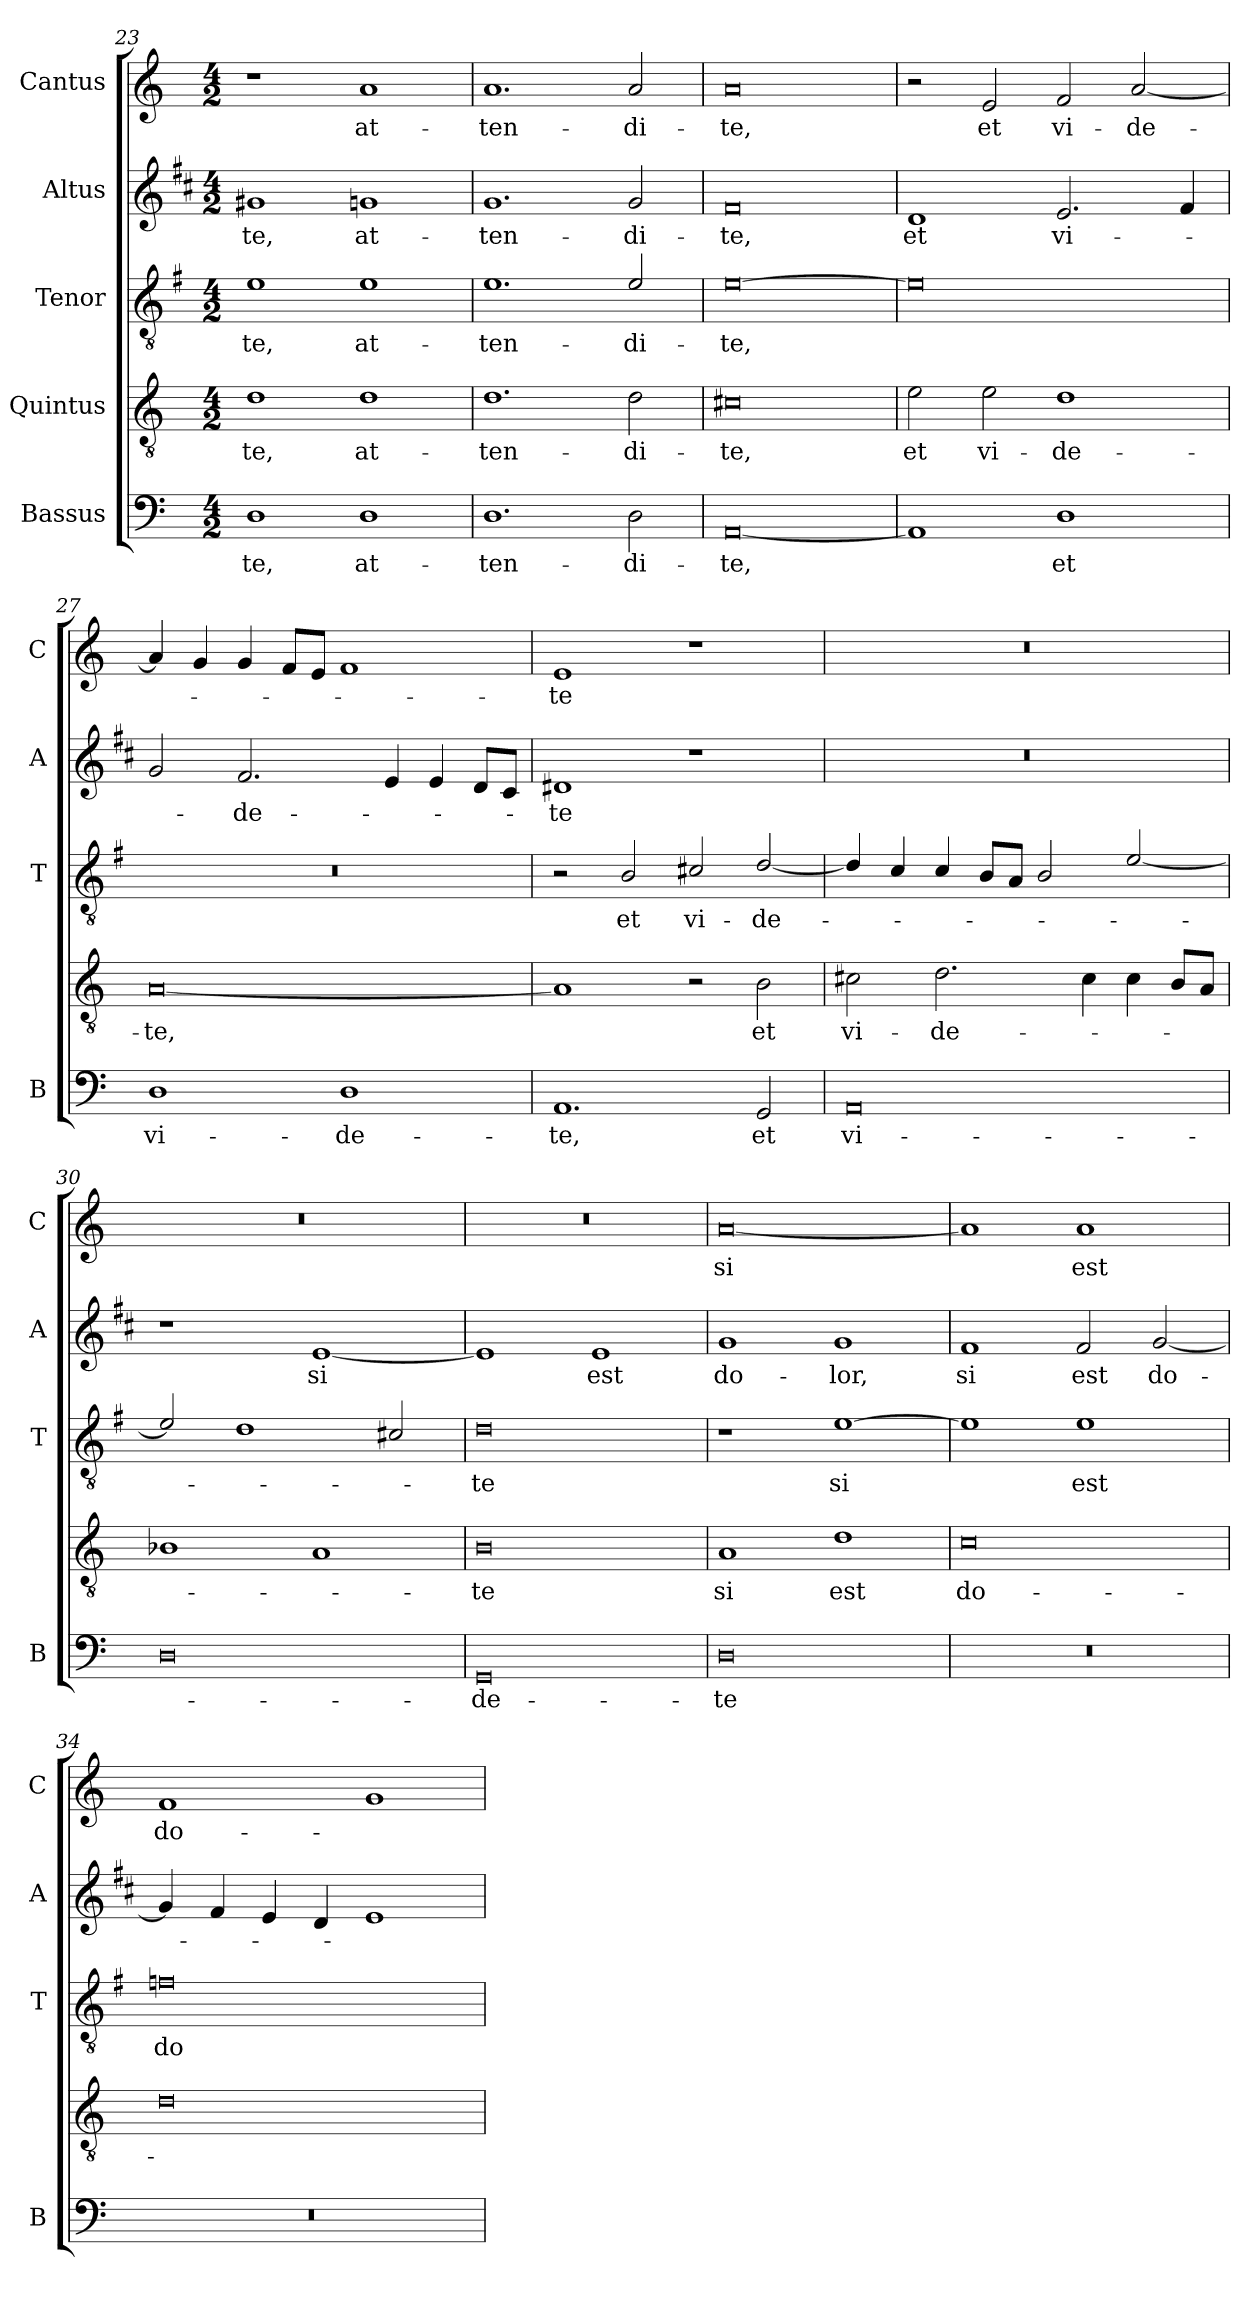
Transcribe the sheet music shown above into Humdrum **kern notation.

**kern	**text	**kern	**text	**kern	**text	**kern	**text	**kern	**text
*part5	*part5	*part4	*part4	*part3	*part3	*part2	*part2	*part1	*part1
*staff5	*staff5	*staff4	*staff4	*staff3	*staff3	*staff2	*staff2	*staff1	*staff1
*I"Bassus	*	*I"Quintus	*	*I"Tenor	*	*I"Altus	*	*I"Cantus	*
*I'B	*	*	*	*I'T	*	*I'A	*	*I'C	*
*clefF4	*	*clefGv2	*	*clefGv2	*	*clefG2	*	*clefG2	*
*	*	*	*	*ITrd4c7	*	*ITrd1c2	*	*	*
*k[]	*	*k[]	*	*k[]	*	*k[]	*	*k[]	*
*C:	*	*C:	*	*C:	*	*C:	*	*C:	*
*M4/2	*	*M4/2	*	*M4/2	*	*M4/2	*	*M4/2	*
=23	=23	=23	=23	=23	=23	=23	=23	=23	=23
!	!LO:LY:b	!	!LO:LY:b	!	!LO:LY:b	!	!LO:LY:b	!	!
1D	-te,	1d	-te,	1A	-te,	1f#X	-te,	1r	.
!	!LO:LY:b	!	!LO:LY:b	!	!LO:LY:b	!	!LO:LY:b	!	!LO:LY:b
1D	at-	1d	at-	1A	at-	1fn	at-	1a	at-
=24	=24	=24	=24	=24	=24	=24	=24	=24	=24
!	!LO:LY:b	!	!LO:LY:b	!	!LO:LY:b	!	!LO:LY:b	!	!LO:LY:b
1.D	-ten-	1.d	-ten-	1.A	-ten-	1.f	-ten-	1.a	-ten-
!	!LO:LY:b	!	!LO:LY:b	!	!LO:LY:b	!	!LO:LY:b	!	!LO:LY:b
2D\	-di-	2d\	-di-	2A/	-di-	2f/	-di-	2a/	-di-
=25	=25	=25	=25	=25	=25	=25	=25	=25	=25
!	!LO:LY:b	!	!LO:LY:b	!	!LO:LY:b	!	!LO:LY:b	!	!LO:LY:b
[0AA	-te,	0c#X	-te,	[0A	-te,	0e	-te,	0a	-te,
=26	=26	=26	=26	=26	=26	=26	=26	=26	=26
!	!	!	!LO:LY:b	!	!	!	!LO:LY:b	!	!
1AA]	.	2e\	et	0A]	.	1c	et	2r	.
!	!	!	!LO:LY:b	!	!	!	!	!	!LO:LY:b
.	.	2e\	vi-	.	.	.	.	2e/	et
!	!LO:LY:b	!	!LO:LY:b	!	!	!	!LO:LY:b	!	!LO:LY:b
1D	et	1d	-de-	.	.	2.d/	vi-	2f/	vi-
!	!	!	!	!	!	!	!	!	!LO:LY:b
.	.	.	.	.	.	.	.	[2a/	-de-
.	.	.	.	.	.	4e/	.	.	.
!!LO:LB:g=z
=27	=27	=27	=27	=27	=27	=27	=27	=27	=27
!	!LO:LY:b	!	!LO:LY:b	!	!	!	!	!	!
1D	vi-	[0A	-te,	0r	.	2f/	.	4a/]	.
.	.	.	.	.	.	.	.	4g/	.
!	!	!	!	!	!	!	!LO:LY:b	!	!
.	.	.	.	.	.	2.e/	-de-	4g/	.
.	.	.	.	.	.	.	.	8f/L	.
.	.	.	.	.	.	.	.	8e/J	.
!	!LO:LY:b	!	!	!	!	!	!	!	!
1D	-de-	.	.	.	.	.	.	1f	.
.	.	.	.	.	.	4d/	.	.	.
.	.	.	.	.	.	4d/	.	.	.
.	.	.	.	.	.	8c/L	.	.	.
.	.	.	.	.	.	8B/J	.	.	.
=28	=28	=28	=28	=28	=28	=28	=28	=28	=28
!	!LO:LY:b	!	!	!	!	!	!LO:LY:b	!	!LO:LY:b
1.AA	-te,	1A]	.	2r	.	1c#X	-te	1e	-te
!	!	!	!	!	!LO:LY:b	!	!	!	!
.	.	.	.	2E/	et	.	.	.	.
!	!	!	!	!	!LO:LY:b	!	!	!	!
.	.	2r	.	2F#X/	vi-	1r	.	1r	.
!	!LO:LY:b	!	!LO:LY:b	!	!LO:LY:b	!	!	!	!
2GG/	et	2B\	et	[2G/	-de-	.	.	.	.
=29	=29	=29	=29	=29	=29	=29	=29	=29	=29
!	!LO:LY:b	!	!LO:LY:b	!	!	!	!	!	!
0AA	vi-	2c#X\	vi-	4G/]	.	0r	.	0r	.
.	.	.	.	4F/	.	.	.	.	.
!	!	!	!LO:LY:b	!	!	!	!	!	!
.	.	2.d\	-de-	4F/	.	.	.	.	.
.	.	.	.	8E/L	.	.	.	.	.
.	.	.	.	8D/J	.	.	.	.	.
.	.	.	.	2E/	.	.	.	.	.
.	.	4c#\	.	.	.	.	.	.	.
.	.	4c#\	.	[2A/	.	.	.	.	.
.	.	8B/L	.	.	.	.	.	.	.
.	.	8A/J	.	.	.	.	.	.	.
=30	=30	=30	=30	=30	=30	=30	=30	=30	=30
0D	.	1B-X	.	2A/]	.	1r	.	0r	.
.	.	.	.	1G	.	.	.	.	.
!	!	!	!	!	!	!	!LO:LY:b	!	!
.	.	1A	.	.	.	[1d	si	.	.
.	.	.	.	2F#X/	.	.	.	.	.
=31	=31	=31	=31	=31	=31	=31	=31	=31	=31
!	!LO:LY:b	!	!LO:LY:b	!	!LO:LY:b	!	!	!	!
0GG	-de-	0B	-te	0G	-te	1d]	.	0r	.
!	!	!	!	!	!	!	!LO:LY:b	!	!
.	.	.	.	.	.	1d	est	.	.
=32	=32	=32	=32	=32	=32	=32	=32	=32	=32
!	!LO:LY:b	!	!LO:LY:b	!	!	!	!LO:LY:b	!	!LO:LY:b
0D	-te	1A	si	1r	.	1f	do-	[0a	si
!	!	!	!LO:LY:b	!	!LO:LY:b	!	!LO:LY:b	!	!
.	.	1d	est	[1A	si	1f	-lor,	.	.
=33	=33	=33	=33	=33	=33	=33	=33	=33	=33
!	!	!	!LO:LY:b	!	!	!	!LO:LY:b	!	!
0r	.	0c	do-	1A]	.	1e	si	1a]	.
!	!	!	!	!	!LO:LY:b	!	!LO:LY:b	!	!LO:LY:b
.	.	.	.	1A	est	2e/	est	1a	est
!	!	!	!	!	!	!	!LO:LY:b	!	!
.	.	.	.	.	.	[2f/	do-	.	.
!!LO:PB:g=z
=34	=34	=34	=34	=34	=34	=34	=34	=34	=34
!	!	!	!	!	!LO:LY:b	!	!	!	!LO:LY:b
0r	.	0d	.	0B-X	do-	4f/]	.	1f	do-
.	.	.	.	.	.	4e/	.	.	.
.	.	.	.	.	.	4d/	.	.	.
.	.	.	.	.	.	4c/	.	.	.
.	.	.	.	.	.	1d	.	1g	.
=	=	=	=	=	=	=	=	=	=
*-	*-	*-	*-	*-	*-	*-	*-	*-	*-
